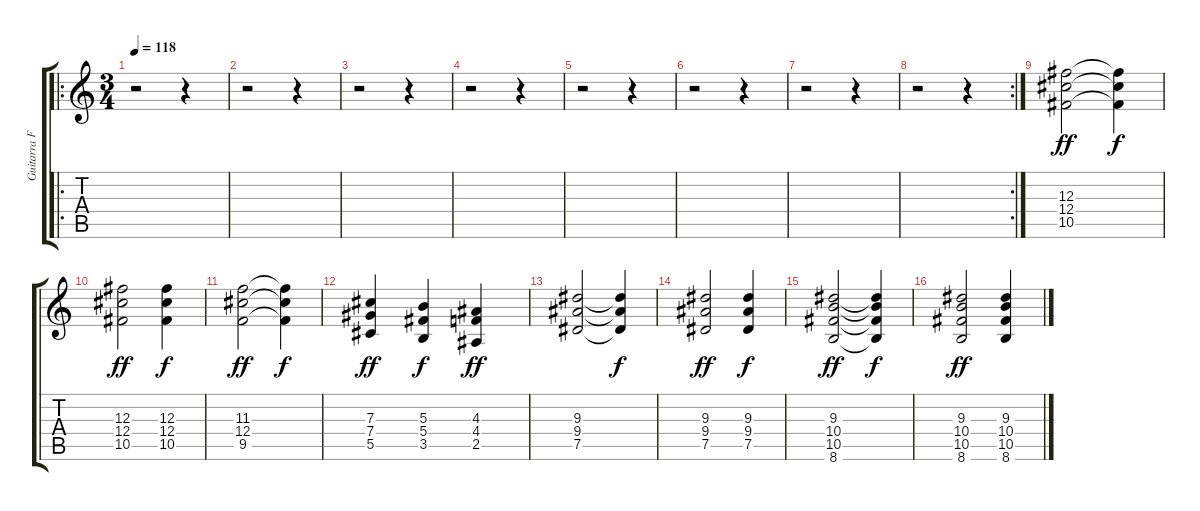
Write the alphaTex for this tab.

\track ("Guitarra Fills" "Guitarra F") {instrument overdrivenguitar}
\staff {score tabs}
\tuning (Eb4 Bb3 Gb3 Db3 Ab2 Eb2) {hide}
\ro
\ts (3 4)
\tempo 118
\clef g2
\ks c
r.2{dy f} r.4 |
r.2 r.4 |
r.2 r.4 |
r.2 r.4 |
r.2 r.4 |
r.2 r.4 |
r.2 r.4 |
\rc 2
r.2 r.4 |
(12.3 12.4 10.5).2{dy ff} (12.3{t} 12.4{t} 10.5{t}).4{dy f} |
(12.3 12.4 10.5).2{dy ff} (12.3 12.4 10.5).4{dy f} |
(11.3 12.4 9.5).2{dy ff} (11.3{t} 12.4{t} 9.5{t}).4{dy f} |
(7.3 7.4 5.5).4{dy ff} (5.3 5.4 3.5).4{dy f} (4.3 4.4 2.5).4{dy ff} |
(9.3 9.4 7.5).2 (9.3{t} 9.4{t} 7.5{t}).4{dy f} |
(9.3 9.4 7.5).2{dy ff} (9.3 9.4 7.5).4{dy f} |
(9.3 10.4 10.5 8.6).2{dy ff} (9.3{t} 10.4{t} 10.5{t} 8.6{t}).4{dy f} |
(9.3 10.4 10.5 8.6).2{dy ff} (9.3 10.4 10.5 8.6).4
